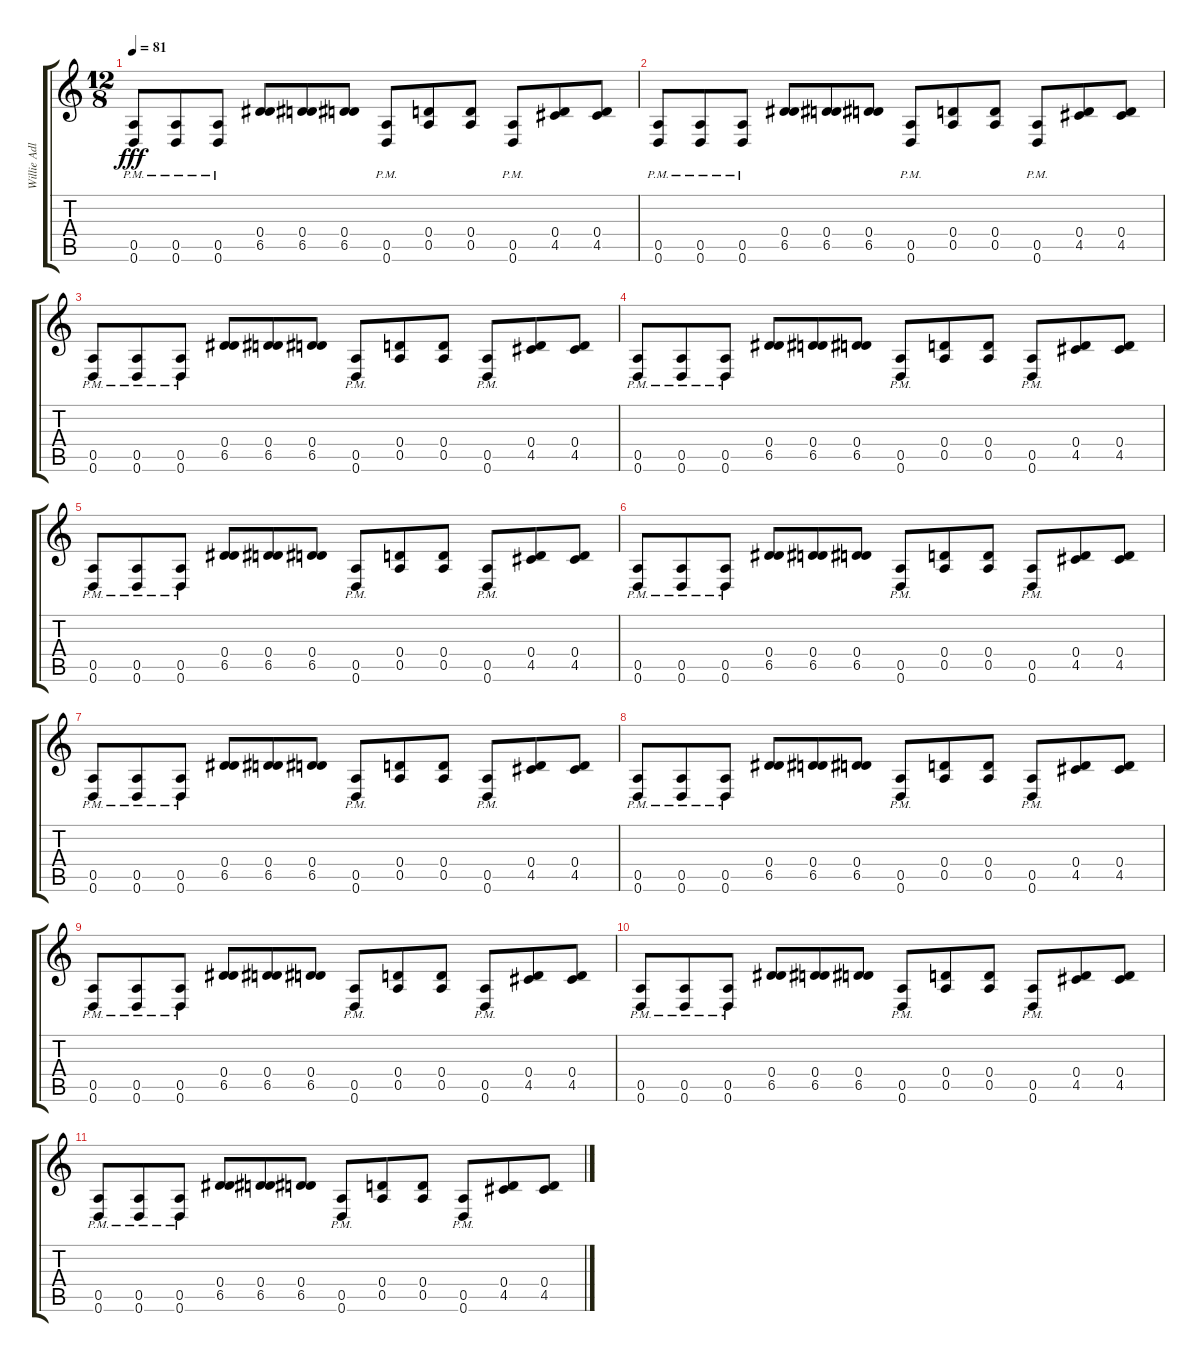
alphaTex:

\track ("Willie Adler" "Willie Adl") {instrument distortionguitar}
\staff {score tabs}
\tuning (E4 B3 G3 D3 A2 D2) {hide}
\ts (12 8)
\tempo 81
\clef g2
\ks c
(0.5{pm} 0.6{pm}).8{dy fff} (0.5{pm} 0.6{pm}).8 (0.5{pm} 0.6{pm}).8 (0.4 6.5).8 (0.4 6.5).8 (0.4 6.5).8 (0.5{pm} 0.6{pm}).8 (0.4 0.5).8 (0.4 0.5).8 (0.5{pm} 0.6{pm}).8 (0.4 4.5).8 (0.4 4.5).8 |
(0.5{pm} 0.6{pm}).8 (0.5{pm} 0.6{pm}).8 (0.5{pm} 0.6{pm}).8 (0.4 6.5).8 (0.4 6.5).8 (0.4 6.5).8 (0.5{pm} 0.6{pm}).8 (0.4 0.5).8 (0.4 0.5).8 (0.5{pm} 0.6{pm}).8 (0.4 4.5).8 (0.4 4.5).8 |
(0.5{pm} 0.6{pm}).8 (0.5{pm} 0.6{pm}).8 (0.5{pm} 0.6{pm}).8 (0.4 6.5).8 (0.4 6.5).8 (0.4 6.5).8 (0.5{pm} 0.6{pm}).8 (0.4 0.5).8 (0.4 0.5).8 (0.5{pm} 0.6{pm}).8 (0.4 4.5).8 (0.4 4.5).8 |
(0.5{pm} 0.6{pm}).8 (0.5{pm} 0.6{pm}).8 (0.5{pm} 0.6{pm}).8 (0.4 6.5).8 (0.4 6.5).8 (0.4 6.5).8 (0.5{pm} 0.6{pm}).8 (0.4 0.5).8 (0.4 0.5).8 (0.5{pm} 0.6{pm}).8 (0.4 4.5).8 (0.4 4.5).8 |
(0.5{pm} 0.6{pm}).8 (0.5{pm} 0.6{pm}).8 (0.5{pm} 0.6{pm}).8 (0.4 6.5).8 (0.4 6.5).8 (0.4 6.5).8 (0.5{pm} 0.6{pm}).8 (0.4 0.5).8 (0.4 0.5).8 (0.5{pm} 0.6{pm}).8 (0.4 4.5).8 (0.4 4.5).8 |
(0.5{pm} 0.6{pm}).8 (0.5{pm} 0.6{pm}).8 (0.5{pm} 0.6{pm}).8 (0.4 6.5).8 (0.4 6.5).8 (0.4 6.5).8 (0.5{pm} 0.6{pm}).8 (0.4 0.5).8 (0.4 0.5).8 (0.5{pm} 0.6{pm}).8 (0.4 4.5).8 (0.4 4.5).8 |
(0.5{pm} 0.6{pm}).8 (0.5{pm} 0.6{pm}).8 (0.5{pm} 0.6{pm}).8 (0.4 6.5).8 (0.4 6.5).8 (0.4 6.5).8 (0.5{pm} 0.6{pm}).8 (0.4 0.5).8 (0.4 0.5).8 (0.5{pm} 0.6{pm}).8 (0.4 4.5).8 (0.4 4.5).8 |
(0.5{pm} 0.6{pm}).8 (0.5{pm} 0.6{pm}).8 (0.5{pm} 0.6{pm}).8 (0.4 6.5).8 (0.4 6.5).8 (0.4 6.5).8 (0.5{pm} 0.6{pm}).8 (0.4 0.5).8 (0.4 0.5).8 (0.5{pm} 0.6{pm}).8 (0.4 4.5).8 (0.4 4.5).8 |
(0.5{pm} 0.6{pm}).8 (0.5{pm} 0.6{pm}).8 (0.5{pm} 0.6{pm}).8 (0.4 6.5).8 (0.4 6.5).8 (0.4 6.5).8 (0.5{pm} 0.6{pm}).8 (0.4 0.5).8 (0.4 0.5).8 (0.5{pm} 0.6{pm}).8 (0.4 4.5).8 (0.4 4.5).8 |
(0.5{pm} 0.6{pm}).8 (0.5{pm} 0.6{pm}).8 (0.5{pm} 0.6{pm}).8 (0.4 6.5).8 (0.4 6.5).8 (0.4 6.5).8 (0.5{pm} 0.6{pm}).8 (0.4 0.5).8 (0.4 0.5).8 (0.5{pm} 0.6{pm}).8 (0.4 4.5).8 (0.4 4.5).8 |
(0.5{pm} 0.6{pm}).8 (0.5{pm} 0.6{pm}).8 (0.5{pm} 0.6{pm}).8 (0.4 6.5).8 (0.4 6.5).8 (0.4 6.5).8 (0.5{pm} 0.6{pm}).8 (0.4 0.5).8 (0.4 0.5).8 (0.5{pm} 0.6{pm}).8 (0.4 4.5).8 (0.4 4.5).8
